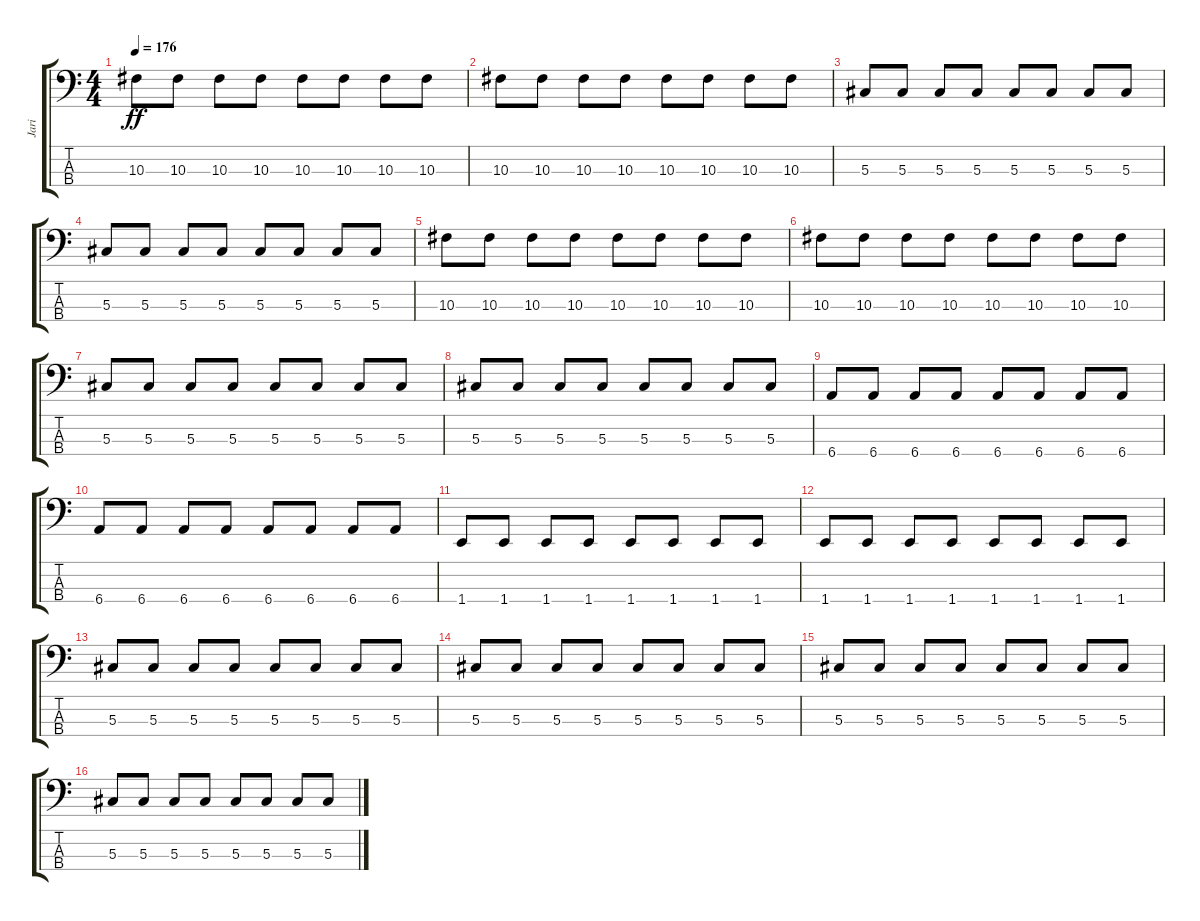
\track ("Jari" "Jari") {instrument electricbassfinger}
\staff {score tabs}
\tuning (Gb2 Db2 Ab1 Eb1) {hide}
\ts (4 4)
\tempo 176
\clef f4
\ks c
10.3.8{dy ff} 10.3.8 10.3.8 10.3.8 10.3.8 10.3.8 10.3.8 10.3.8 |
10.3.8 10.3.8 10.3.8 10.3.8 10.3.8 10.3.8 10.3.8 10.3.8 |
5.3.8 5.3.8 5.3.8 5.3.8 5.3.8 5.3.8 5.3.8 5.3.8 |
5.3.8 5.3.8 5.3.8 5.3.8 5.3.8 5.3.8 5.3.8 5.3.8 |
10.3.8 10.3.8 10.3.8 10.3.8 10.3.8 10.3.8 10.3.8 10.3.8 |
10.3.8 10.3.8 10.3.8 10.3.8 10.3.8 10.3.8 10.3.8 10.3.8 |
5.3.8 5.3.8 5.3.8 5.3.8 5.3.8 5.3.8 5.3.8 5.3.8 |
5.3.8 5.3.8 5.3.8 5.3.8 5.3.8 5.3.8 5.3.8 5.3.8 |
6.4.8 6.4.8 6.4.8 6.4.8 6.4.8 6.4.8 6.4.8 6.4.8 |
6.4.8 6.4.8 6.4.8 6.4.8 6.4.8 6.4.8 6.4.8 6.4.8 |
1.4.8 1.4.8 1.4.8 1.4.8 1.4.8 1.4.8 1.4.8 1.4.8 |
1.4.8 1.4.8 1.4.8 1.4.8 1.4.8 1.4.8 1.4.8 1.4.8 |
5.3.8 5.3.8 5.3.8 5.3.8 5.3.8 5.3.8 5.3.8 5.3.8 |
5.3.8 5.3.8 5.3.8 5.3.8 5.3.8 5.3.8 5.3.8 5.3.8 |
5.3.8 5.3.8 5.3.8 5.3.8 5.3.8 5.3.8 5.3.8 5.3.8 |
5.3.8 5.3.8 5.3.8 5.3.8 5.3.8 5.3.8 5.3.8 5.3.8
